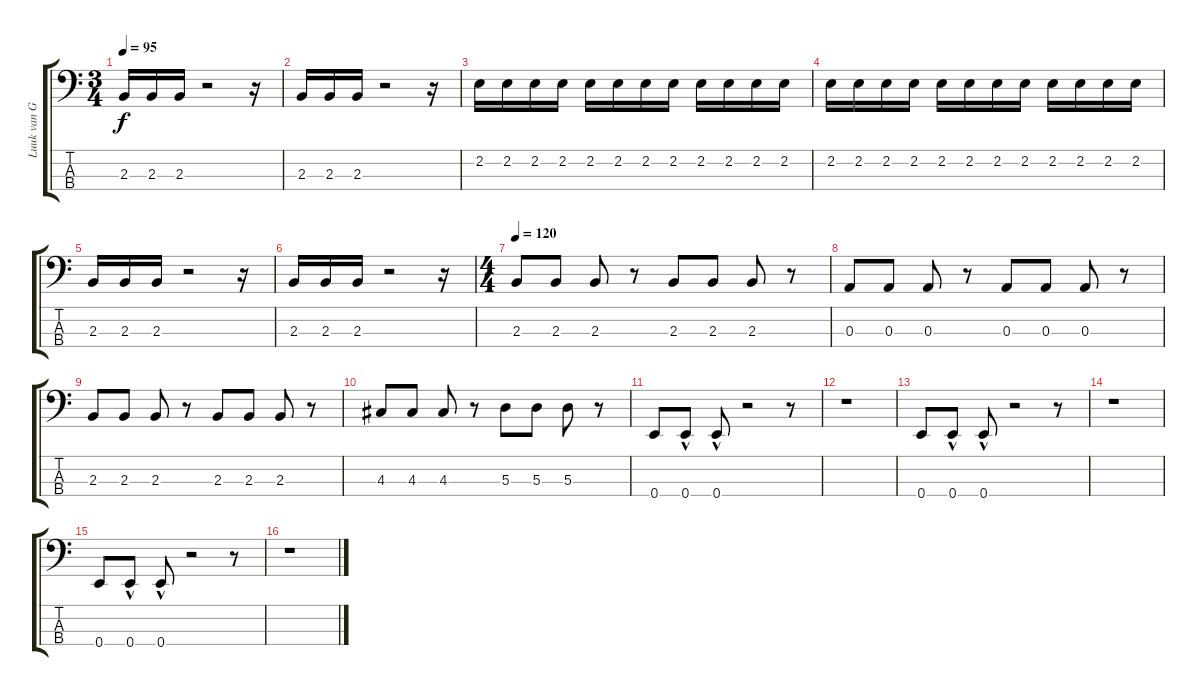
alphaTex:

\track ("Luuk van Gerven" "Luuk van G") {instrument electricbasspick}
\staff {score tabs}
\tuning (G2 D2 A1 E1) {hide}
\ts (3 4)
\tempo 95
\clef f4
\ks c
2.3.16{dy f instrument electricbasspick} 2.3.16 2.3.16 r.2 r.16 |
2.3.16 2.3.16 2.3.16 r.2 r.16 |
2.2.16 2.2.16 2.2.16 2.2.16 2.2.16 2.2.16 2.2.16 2.2.16 2.2.16 2.2.16 2.2.16 2.2.16 |
2.2.16 2.2.16 2.2.16 2.2.16 2.2.16 2.2.16 2.2.16 2.2.16 2.2.16 2.2.16 2.2.16 2.2.16 |
2.3.16 2.3.16 2.3.16 r.2 r.16 |
2.3.16 2.3.16 2.3.16 r.2 r.16 |
\ts (4 4)
\tempo 120
2.3.8 2.3.8 2.3.8 r.8 2.3.8 2.3.8 2.3.8 r.8 |
0.3.8 0.3.8 0.3.8 r.8 0.3.8 0.3.8 0.3.8 r.8 |
2.3.8 2.3.8 2.3.8 r.8 2.3.8 2.3.8 2.3.8 r.8 |
4.3.8 4.3.8 4.3.8 r.8 5.3.8 5.3.8 5.3.8 r.8 |
0.4.8 0.4{hac}.8 0.4{hac}.8 r.2 r.8 |
r.1 |
0.4.8 0.4{hac}.8 0.4{hac}.8 r.2 r.8 |
r.1 |
0.4.8 0.4{hac}.8 0.4{hac}.8 r.2 r.8 |
r.1
